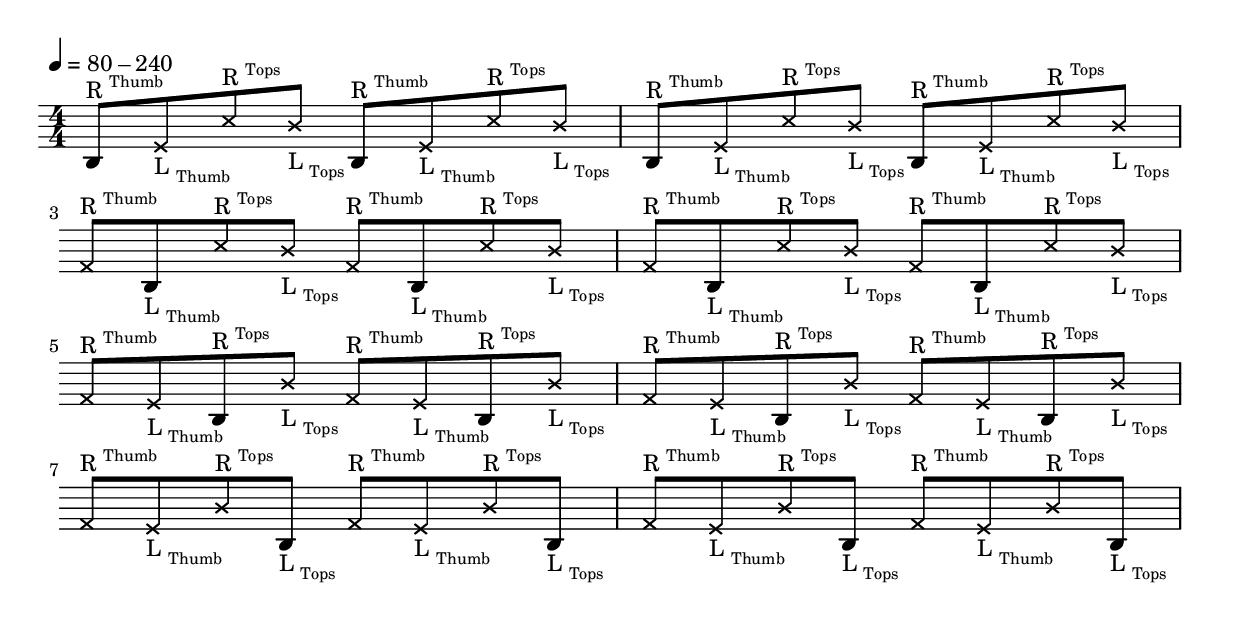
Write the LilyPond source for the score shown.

\version "2.24.1"
\include "../global.ly"

\layout {
  indent = -3.5
}

\relative {
  \defaultScoreSettings
  \tempo 4 = 80 - 240
  \time 4/4

  \rimNote

  \repeat unfold 4 { \once \defaultNote  b8^\RThumbTop                     e_\LThumbBtm                     c'^\RTopsTop                     b_\LTopsBtm } \break
  \repeat unfold 4 {                     f8^\RThumbTop \once \defaultNote b,_\LThumbBtm                     c'^\RTopsTop                     b_\LTopsBtm } \break
  \repeat unfold 4 {                     f8^\RThumbTop                     e_\LThumbBtm \once \defaultNote   b^\RTopsTop                    b'_\LTopsBtm } \break
  \repeat unfold 4 {                     f8^\RThumbTop                     e_\LThumbBtm                     b'^\RTopsTop \once \defaultNote b,_\LTopsBtm }

  \resetNoteHead
}